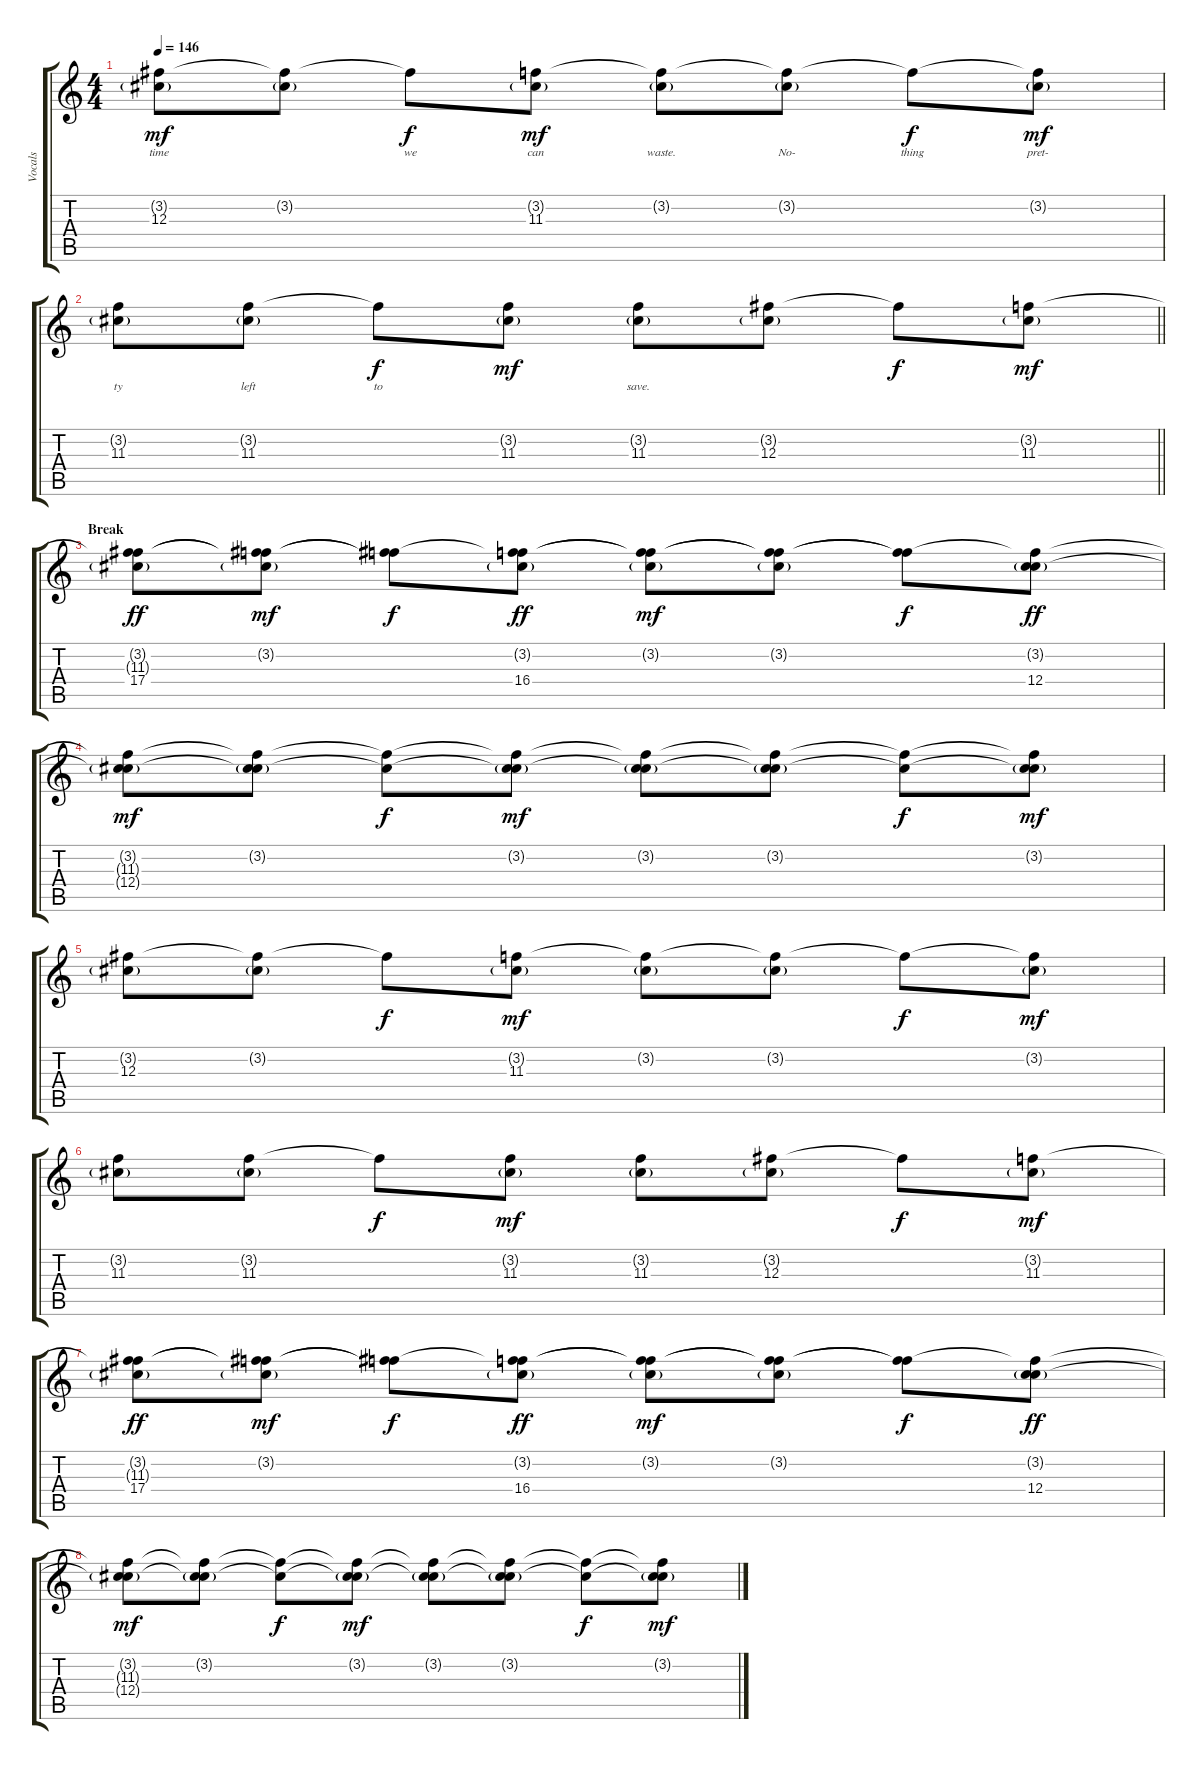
\track ("Vocals" "Vocals") {instrument electricguitarclean}
\staff {score tabs}
\tuning (Eb4 Bb3 Gb3 Db3 Ab2 Db2) {hide}
\ts (4 4)
\tempo 146
\clef g2
\ks c
(3.2{g} 12.3).8{lyrics (0 "time") lyrics (1 "") lyrics (2 "") lyrics (3 "") lyrics (4 "") dy mf} (3.2{g} 12.3{t}).8{lyrics (0 "") lyrics (1 "") lyrics (2 "") lyrics (3 "") lyrics (4 "")} 12.3{t}.8{lyrics (0 "we") lyrics (1 "") lyrics (2 "") lyrics (3 "") lyrics (4 "") dy f} (3.2{g} 11.3).8{lyrics (0 "can") lyrics (1 "") lyrics (2 "") lyrics (3 "") lyrics (4 "") dy mf} (3.2{g} 11.3{t}).8{lyrics (0 "waste.") lyrics (1 "") lyrics (2 "") lyrics (3 "") lyrics (4 "")} (3.2{g} 11.3{t}).8{lyrics (0 "No-") lyrics (1 "") lyrics (2 "") lyrics (3 "") lyrics (4 "")} 11.3{t}.8{lyrics (0 "thing") lyrics (1 "") lyrics (2 "") lyrics (3 "") lyrics (4 "") dy f} (3.2{g} 11.3{t}).8{lyrics (0 "pret-") lyrics (1 "") lyrics (2 "") lyrics (3 "") lyrics (4 "") dy mf} |
\barLineRight lightlight
(3.2{g} 11.3).8{lyrics (0 "ty") lyrics (1 "") lyrics (2 "") lyrics (3 "") lyrics (4 "")} (3.2{g} 11.3).8{lyrics (0 "left") lyrics (1 "") lyrics (2 "") lyrics (3 "") lyrics (4 "")} 11.3{t}.8{lyrics (0 "to") lyrics (1 "") lyrics (2 "") lyrics (3 "") lyrics (4 "") dy f} (3.2{g} 11.3).8{lyrics (0 "") lyrics (1 "") lyrics (2 "") lyrics (3 "") lyrics (4 "") dy mf} (3.2{g} 11.3).8{lyrics (0 "save.") lyrics (1 "") lyrics (2 "") lyrics (3 "") lyrics (4 "")} (3.2{g} 12.3).8 12.3{t}.8{dy f} (3.2{g} 11.3).8{dy mf} |
\section ("" "Break")
(3.2{g} 11.3{t} 17.4).8{dy ff} (3.2{g} 11.3{t} 17.4{t}).8{dy mf} (11.3{t} 17.4{t}).8{dy f} (3.2{g} 11.3{t} 16.4).8{dy ff} (3.2{g} 11.3{t} 16.4{t}).8{dy mf} (3.2{g} 11.3{t} 16.4{t}).8 (11.3{t} 16.4{t}).8{dy f} (3.2{g} 11.3{t} 12.4).8{dy ff} |
(3.2{g} 11.3{t} 12.4{t}).8{dy mf} (3.2{g} 11.3{t} 12.4{t}).8 (11.3{t} 12.4{t}).8{dy f} (3.2{g} 11.3{t} 12.4{t}).8{dy mf} (3.2{g} 11.3{t} 12.4{t}).8 (3.2{g} 11.3{t} 12.4{t}).8 (11.3{t} 12.4{t}).8{dy f} (3.2{g} 11.3{t} 12.4{t}).8{dy mf} |
(3.2{g} 12.3).8 (3.2{g} 12.3{t}).8 12.3{t}.8{dy f} (3.2{g} 11.3).8{dy mf} (3.2{g} 11.3{t}).8 (3.2{g} 11.3{t}).8 11.3{t}.8{dy f} (3.2{g} 11.3{t}).8{dy mf} |
(3.2{g} 11.3).8 (3.2{g} 11.3).8 11.3{t}.8{dy f} (3.2{g} 11.3).8{dy mf} (3.2{g} 11.3).8 (3.2{g} 12.3).8 12.3{t}.8{dy f} (3.2{g} 11.3).8{dy mf} |
(3.2{g} 11.3{t} 17.4).8{dy ff} (3.2{g} 11.3{t} 17.4{t}).8{dy mf} (11.3{t} 17.4{t}).8{dy f} (3.2{g} 11.3{t} 16.4).8{dy ff} (3.2{g} 11.3{t} 16.4{t}).8{dy mf} (3.2{g} 11.3{t} 16.4{t}).8 (11.3{t} 16.4{t}).8{dy f} (3.2{g} 11.3{t} 12.4).8{dy ff} |
(3.2{g} 11.3{t} 12.4{t}).8{dy mf} (3.2{g} 11.3{t} 12.4{t}).8 (11.3{t} 12.4{t}).8{dy f} (3.2{g} 11.3{t} 12.4{t}).8{dy mf} (3.2{g} 11.3{t} 12.4{t}).8 (3.2{g} 11.3{t} 12.4{t}).8 (11.3{t} 12.4{t}).8{dy f} (3.2{g} 11.3{t} 12.4{t}).8{dy mf}
